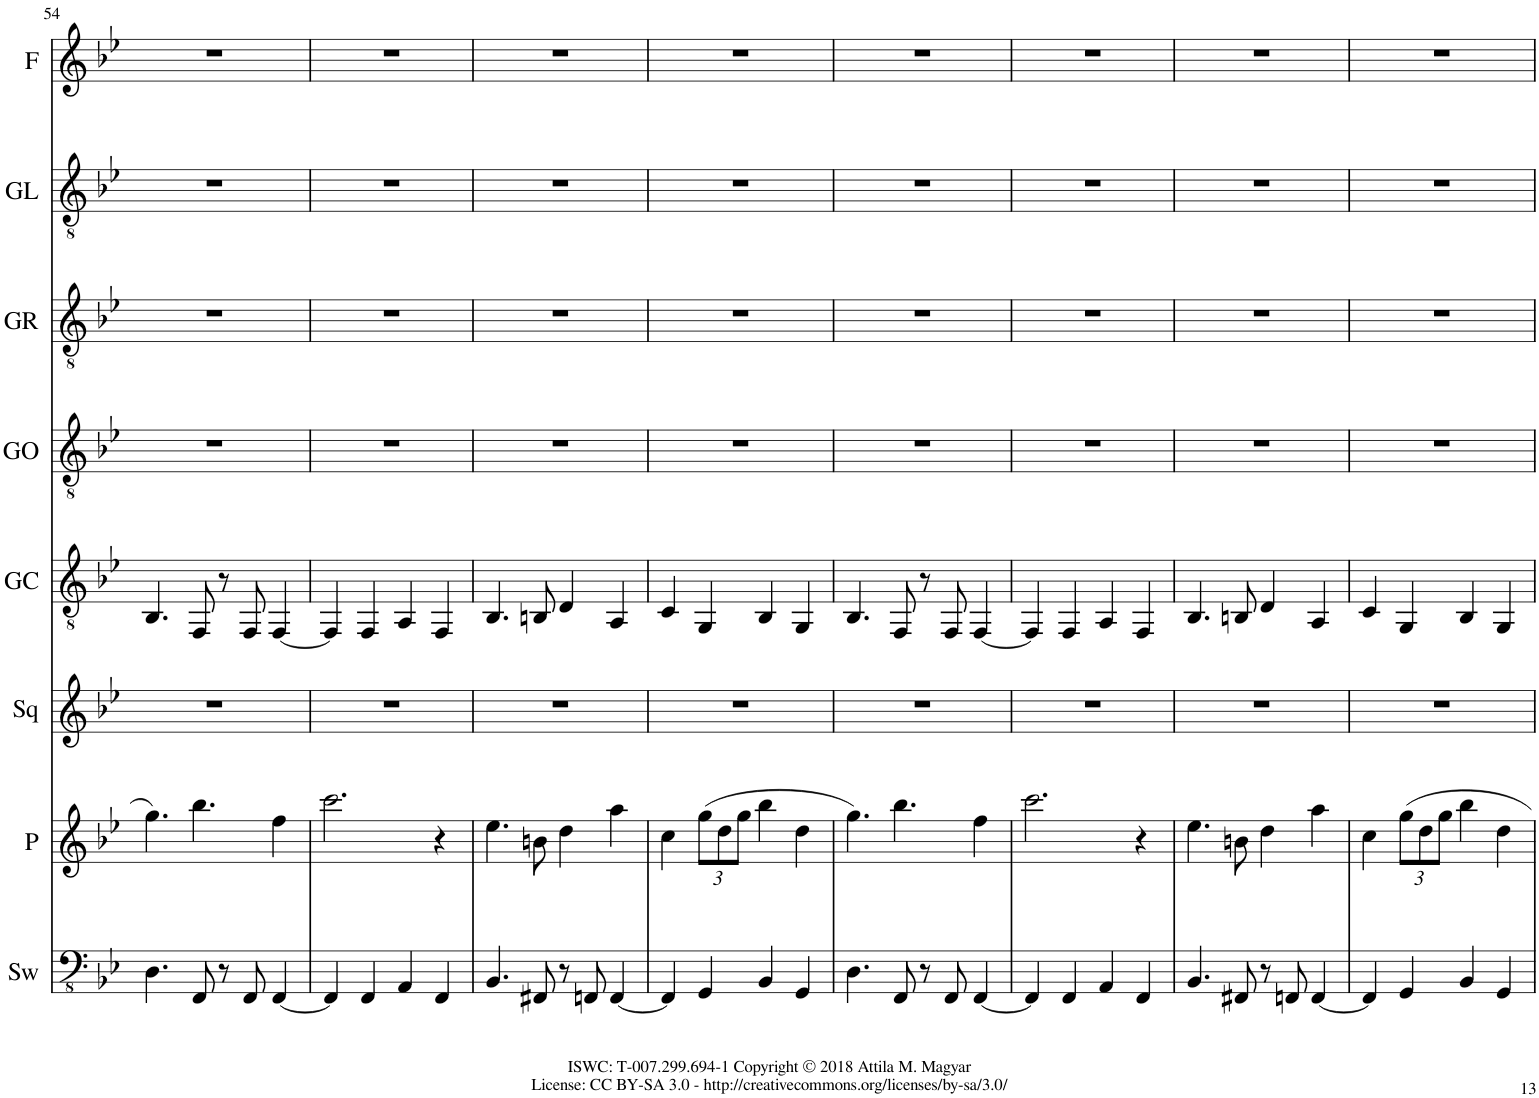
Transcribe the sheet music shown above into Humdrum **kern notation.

**kern	**kern	**kern	**kern	**kern	**kern	**kern	**kern
*part8	*part7	*part6	*part5	*part4	*part3	*part2	*part1
*staff8	*staff7	*staff6	*staff5	*staff4	*staff3	*staff2	*staff1
*I"Saw	*I"Piano	*I"Square	*I"Guitar Center	*I"Guitar Outro	*I"Guitar Right	*I"Guitar Left	*I"Flute
*I'Sw	*I'P	*I'Sq	*I'GC	*I'GO	*I'GR	*I'GL	*I'F
!!LO:PB:g=z
*clefFv4	*clefG2	*clefG2	*clefGv2	*clefGv2	*clefGv2	*clefGv2	*clefG2
*k[b-e-]	*k[b-e-]	*k[b-e-]	*k[b-e-]	*k[b-e-]	*k[b-e-]	*k[b-e-]	*k[b-e-]
*M4/4	*M4/4	*M4/4	*M4/4	*M4/4	*M4/4	*M4/4	*M4/4
=54	=54	=54	=54	=54	=54	=54	=54
4.DD\	4.gg\	1r	4.BB-/	1r	1r	1r	1r
8FFF/	4.bb-\	.	8FF/	.	.	.	.
8r	.	.	8r	.	.	.	.
8FFF/	.	.	8FF/	.	.	.	.
[4FFF/	4ff\	.	[4FF/	.	.	.	.
=55	=55	=55	=55	=55	=55	=55	=55
4FFF/]	2.ccc\	1r	4FF/]	1r	1r	1r	1r
4FFF/	.	.	4FF/	.	.	.	.
4AAA/	.	.	4AA/	.	.	.	.
4FFF/	4r	.	4FF/	.	.	.	.
=56	=56	=56	=56	=56	=56	=56	=56
4.BBB-/	4.ee-\	1r	4.BB-/	1r	1r	1r	1r
8FFF#X/	8bn\	.	8BBn/	.	.	.	.
8r	4dd\	.	4D/	.	.	.	.
8FFFn/	.	.	.	.	.	.	.
[4FFF/	4aa\	.	4AA/	.	.	.	.
=57	=57	=57	=57	=57	=57	=57	=57
4FFF/]	4cc\	1r	4C/	1r	1r	1r	1r
*	*Xbrackettup	*	*	*	*	*	*
4GGG/	(12gg\L	.	4GG/	.	.	.	.
.	12dd\	.	.	.	.	.	.
.	12gg\J	.	.	.	.	.	.
4BBB-/	4bb-\	.	4BB-/	.	.	.	.
4GGG/	4dd\	.	4GG/	.	.	.	.
=58	=58	=58	=58	=58	=58	=58	=58
4.DD\	4.gg\)	1r	4.BB-/	1r	1r	1r	1r
8FFF/	4.bb-\	.	8FF/	.	.	.	.
8r	.	.	8r	.	.	.	.
8FFF/	.	.	8FF/	.	.	.	.
[4FFF/	4ff\	.	[4FF/	.	.	.	.
=59	=59	=59	=59	=59	=59	=59	=59
4FFF/]	2.ccc\	1r	4FF/]	1r	1r	1r	1r
4FFF/	.	.	4FF/	.	.	.	.
4AAA/	.	.	4AA/	.	.	.	.
4FFF/	4r	.	4FF/	.	.	.	.
=60	=60	=60	=60	=60	=60	=60	=60
4.BBB-/	4.ee-\	1r	4.BB-/	1r	1r	1r	1r
8FFF#X/	8bn\	.	8BBn/	.	.	.	.
8r	4dd\	.	4D/	.	.	.	.
8FFFn/	.	.	.	.	.	.	.
[4FFF/	4aa\	.	4AA/	.	.	.	.
=61	=61	=61	=61	=61	=61	=61	=61
4FFF/]	4cc\	1r	4C/	1r	1r	1r	1r
4GGG/	12gg\L	.	4GG/	.	.	.	.
.	12dd\	.	.	.	.	.	.
.	12gg\J	.	.	.	.	.	.
4BBB-/	4bb-\	.	4BB-/	.	.	.	.
4GGG/	4dd\	.	4GG/	.	.	.	.
=	=	=	=	=	=	=	=
*-	*-	*-	*-	*-	*-	*-	*-
